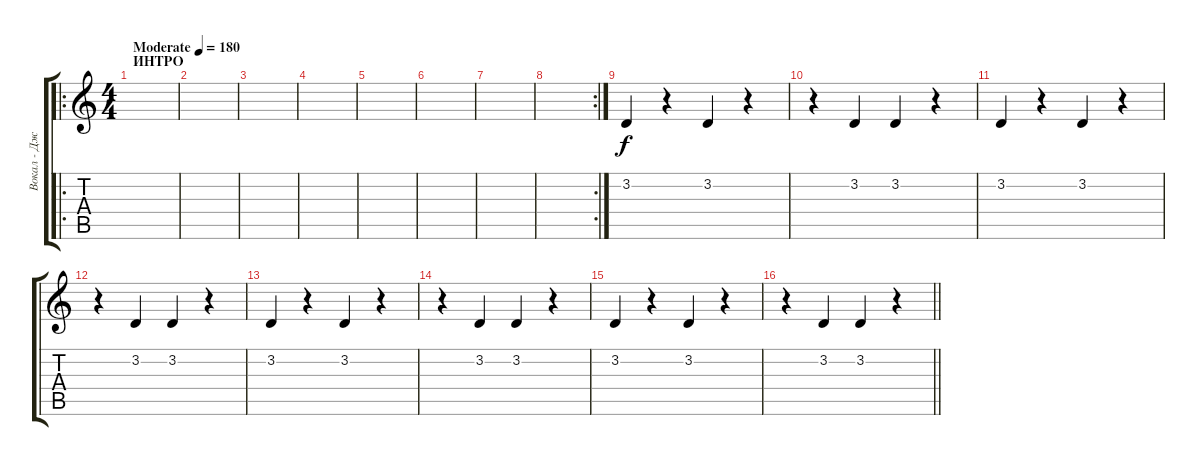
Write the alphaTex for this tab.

\track ("Вокал - Джоуи Рамон" "Вокал - Дж") {instrument altosax}
\staff {score tabs}
\tuning (E4 B3 G3 D3 A2 E2) {hide}
\ro
\ts (4 4)
\section ("" "ИНТРО")
\tempo (180 "Moderate")
\clef g2
\ks c
|
|
|
|
|
|
|
\rc 2
|
3.2.4 r.4 3.2.4 r.4 |
r.4 3.2.4 3.2.4 r.4 |
3.2.4 r.4 3.2.4 r.4 |
r.4 3.2.4 3.2.4 r.4 |
3.2.4 r.4 3.2.4 r.4 |
r.4 3.2.4 3.2.4 r.4 |
3.2.4 r.4 3.2.4 r.4 |
\barLineRight lightlight
r.4 3.2.4 3.2.4 r.4
